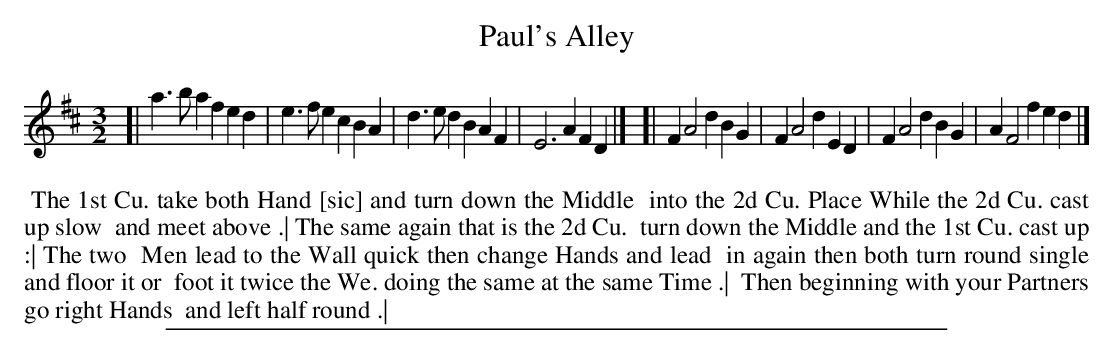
X:1
T: Paul's Alley
M: 3/2
L: 1/4
K: D
[| a>b af ed | e>f ec BA | d>e dB AF | E3   A FD |]\
[| F A2 d BG | F A2 d ED | F A2 d BG | A F2 f ed |]
